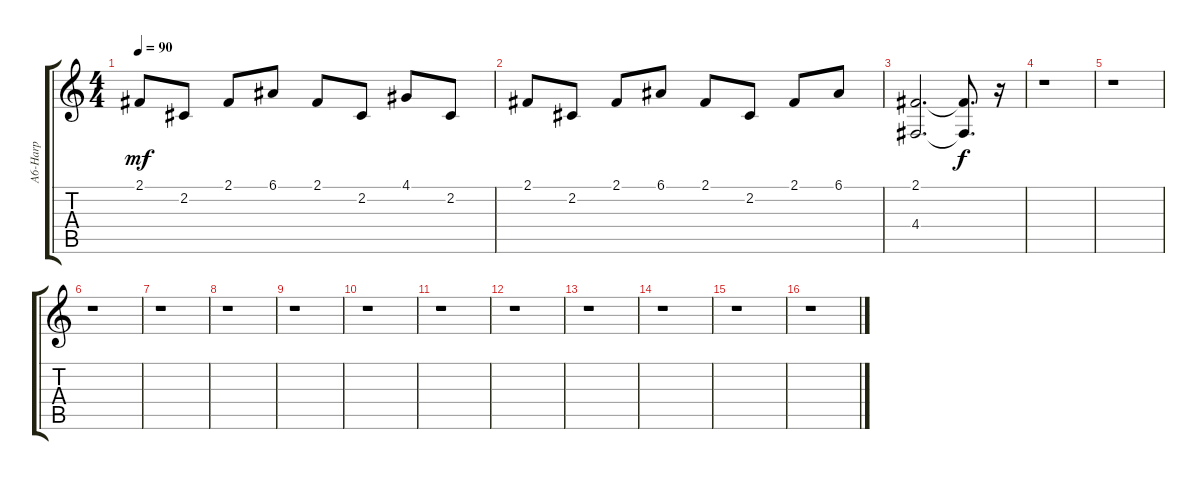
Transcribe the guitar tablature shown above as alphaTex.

\track ("A6-Harp        " "A6-Harp   ") {instrument orchestralharp}
\staff {score tabs}
\tuning (E4 B3 G3 D3 A2 E2) {hide}
\ts (4 4)
\tempo 90
\clef g2
\ks c
2.1.8{dy mf} 2.2.8 2.1.8 6.1.8 2.1.8 2.2.8 4.1.8 2.2.8 |
2.1.8 2.2.8 2.1.8 6.1.8 2.1.8 2.2.8 2.1.8 6.1.8 |
(2.1 4.4).2{d} (2.1{t} 4.4{t}).8{d dy f} r.16 |
r.1 |
r.1 |
r.1 |
r.1 |
r.1 |
r.1 |
r.1 |
r.1 |
r.1 |
r.1 |
r.1 |
r.1 |
r.1
